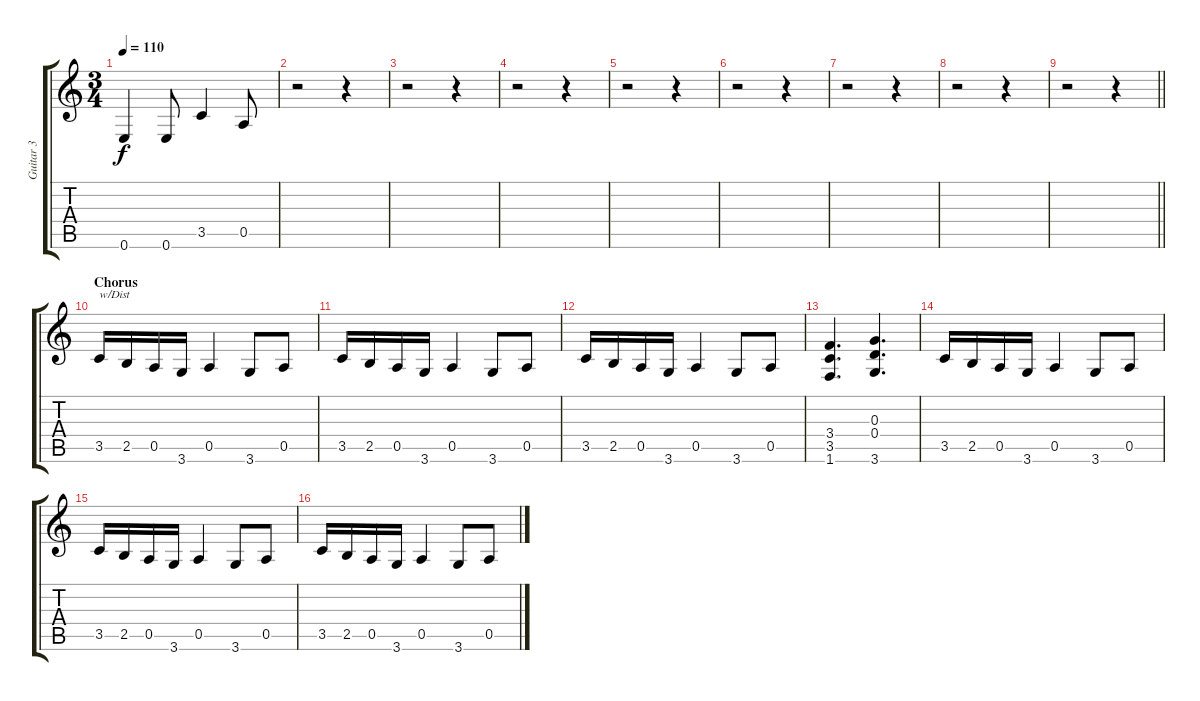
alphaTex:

\track ("Guitar 3" "Guitar 3") {instrument distortionguitar}
\staff {score tabs}
\tuning (E4 B3 G3 D3 A2 E2) {hide}
\ts (3 4)
\tempo 110
\clef g2
\ks c
0.6.4{dy f} 0.6.8 3.5.4 0.5.8 |
r.2 r.4 |
r.2 r.4 |
r.2 r.4 |
r.2 r.4 |
r.2 r.4 |
r.2 r.4 |
r.2 r.4 |
\barLineRight lightlight
r.2 r.4 |
\section ("" "Chorus")
3.5.16{txt "w/Dist" instrument distortionguitar} 2.5.16 0.5.16 3.6.16 0.5.4 3.6.8 0.5.8 |
3.5.16 2.5.16 0.5.16 3.6.16 0.5.4 3.6.8 0.5.8 |
3.5.16 2.5.16 0.5.16 3.6.16 0.5.4 3.6.8 0.5.8 |
(3.4 3.5 1.6).4{d} (0.3 0.4 3.6).4{d} |
3.5.16 2.5.16 0.5.16 3.6.16 0.5.4 3.6.8 0.5.8 |
3.5.16 2.5.16 0.5.16 3.6.16 0.5.4 3.6.8 0.5.8 |
3.5.16 2.5.16 0.5.16 3.6.16 0.5.4 3.6.8 0.5.8
